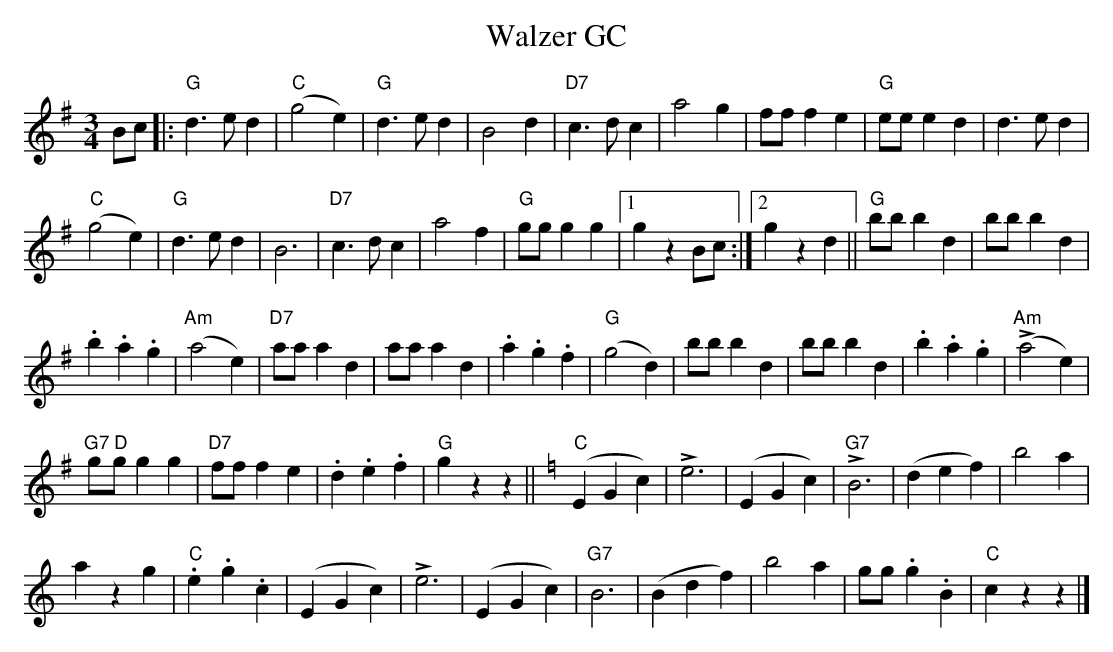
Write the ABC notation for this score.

X:1
T: Walzer GC
M:3/4
L:1/4
K:G
B/c/ |: "G"d>ed | "C"(g2e) | "G"d>ed | B2d | "D7"c>dc | a2g | f/f/ fe | "G"e/e/ ed | d>ed |
"C"(g2e) | "G"d>ed | B3 | "D7"c>dc | a2f | "G"g/g/ gg |1 gz B/c/ :|2 gzd || "G"b/b/ bd | b/b/ bd |
.b.a.g | "Am"(a2e) | "D7"a/a/ ad | a/a/ ad | .a.g.f | "G"(g2d) | b/b/ bd | b/b/ bd | .b.a.g | "Am"(+>+a2e) |
"G7"g/"D"g/ gg | "D7"f/f/ fe | .d.e.f | "G"gzz || [K:C] "C"(EGc) | +>+e3 | (EGc) | "G7"+>+B3 | (def) | b2a |
azg | "C".e.g.c | (EGc) | +>+e3 | (EGc) | "G7"B3 | (Bdf) | b2a | g/g/ .g.B | "C"czz |]
